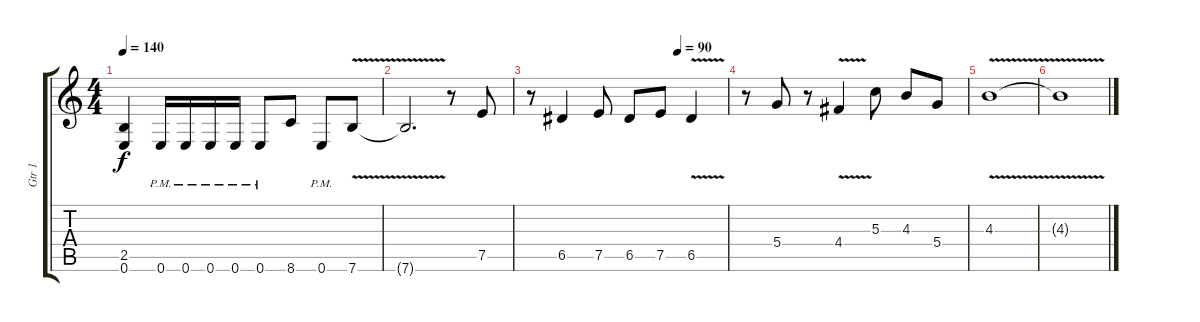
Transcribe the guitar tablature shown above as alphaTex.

\track ("Gtr 1" "Gtr 1") {instrument distortionguitar}
\staff {score tabs}
\tuning (E4 B3 G3 D3 A2 E2) {hide}
\ts (4 4)
\tempo 140
\clef g2
\ks c
(2.5 0.6).4{dy f} 0.6{pm}.16 0.6{pm}.16 0.6{pm}.16 0.6{pm}.16 0.6{pm}.8 8.6.8 0.6{pm}.8 7.6{v}.8 |
7.6{t}.2{d} r.8 7.5.8 |
\tempo (90 0.75)
r.8 6.5.4 7.5.8 6.5.8 7.5.8 6.5{v}.4 |
r.8 5.4.8 r.8 4.4{v}.4 5.3.8 4.3.8 5.4.8 |
4.3{v}.1 |
4.3{t}.1
